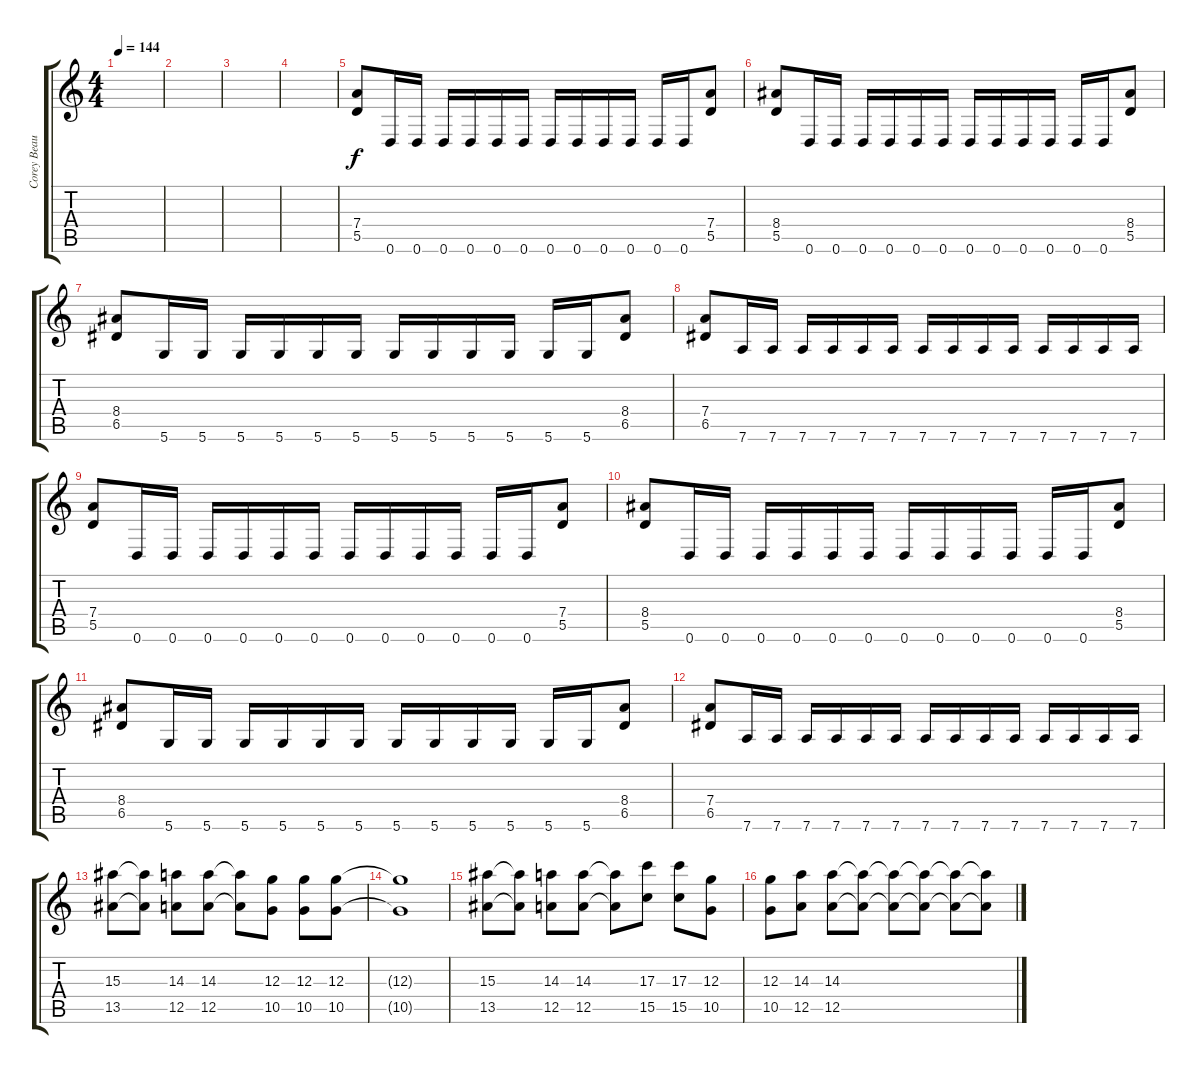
\track ("Corey Beaulieu" "Corey Beau") {instrument distortionguitar}
\staff {score tabs}
\tuning (E4 B3 G3 D3 A2 D2) {hide}
\ts (4 4)
\tempo 144
\clef g2
\ks c
|
|
|
|
(7.4 5.5).8 0.6.16 0.6.16 0.6.16 0.6.16 0.6.16 0.6.16 0.6.16 0.6.16 0.6.16 0.6.16 0.6.16 0.6.16 (7.4 5.5).8 |
(8.4 5.5).8 0.6.16 0.6.16 0.6.16 0.6.16 0.6.16 0.6.16 0.6.16 0.6.16 0.6.16 0.6.16 0.6.16 0.6.16 (8.4 5.5).8 |
(8.4 6.5).8 5.6.16 5.6.16 5.6.16 5.6.16 5.6.16 5.6.16 5.6.16 5.6.16 5.6.16 5.6.16 5.6.16 5.6.16 (8.4 6.5).8 |
(7.4 6.5).8 7.6.16 7.6.16 7.6.16 7.6.16 7.6.16 7.6.16 7.6.16 7.6.16 7.6.16 7.6.16 7.6.16 7.6.16 7.6.16 7.6.16 |
(7.4 5.5).8 0.6.16 0.6.16 0.6.16 0.6.16 0.6.16 0.6.16 0.6.16 0.6.16 0.6.16 0.6.16 0.6.16 0.6.16 (7.4 5.5).8 |
(8.4 5.5).8 0.6.16 0.6.16 0.6.16 0.6.16 0.6.16 0.6.16 0.6.16 0.6.16 0.6.16 0.6.16 0.6.16 0.6.16 (8.4 5.5).8 |
(8.4 6.5).8 5.6.16 5.6.16 5.6.16 5.6.16 5.6.16 5.6.16 5.6.16 5.6.16 5.6.16 5.6.16 5.6.16 5.6.16 (8.4 6.5).8 |
(7.4 6.5).8 7.6.16 7.6.16 7.6.16 7.6.16 7.6.16 7.6.16 7.6.16 7.6.16 7.6.16 7.6.16 7.6.16 7.6.16 7.6.16 7.6.16 |
(15.3 13.5).8 (15.3{t} 13.5{t}).8 (14.3 12.5).8 (14.3 12.5).8 (14.3{t} 12.5{t}).8 (12.3 10.5).8 (12.3 10.5).8 (12.3 10.5).8 |
(12.3{t} 10.5{t}).1 |
(15.3 13.5).8 (15.3{t} 13.5{t}).8 (14.3 12.5).8 (14.3 12.5).8 (14.3{t} 12.5{t}).8 (17.3 15.5).8 (17.3 15.5).8 (12.3 10.5).8 |
(12.3 10.5).8 (14.3 12.5).8 (14.3 12.5).8 (14.3{t} 12.5{t}).8 (14.3{t} 12.5{t}).8 (14.3{t} 12.5{t}).8 (14.3{t} 12.5{t}).8 (14.3{t} 12.5{t}).8
